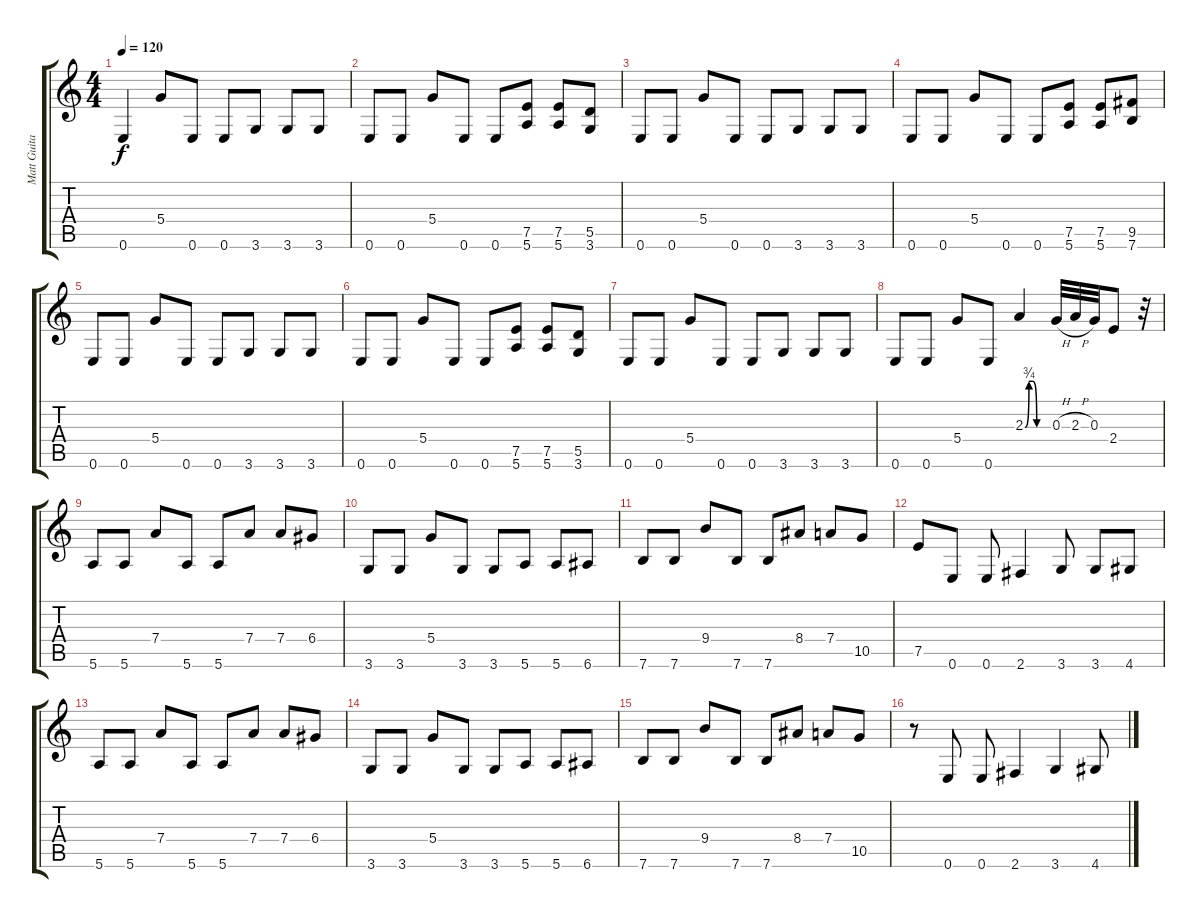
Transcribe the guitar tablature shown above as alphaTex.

\track ("Matt Guitar" "Matt Guita") {instrument overdrivenguitar}
\staff {score tabs}
\tuning (E4 B3 G3 D3 A2 E2) {hide}
\ts (4 4)
\tempo 120
\clef g2
\ks c
0.6.4{dy f instrument distortionguitar} 5.4.8 0.6.8 0.6.8 3.6.8 3.6.8 3.6.8 |
0.6.8 0.6.8 5.4.8 0.6.8 0.6.8 (7.5 5.6).8 (7.5 5.6).8 (5.5 3.6).8 |
0.6.8 0.6.8 5.4.8 0.6.8 0.6.8 3.6.8 3.6.8 3.6.8 |
0.6.8 0.6.8 5.4.8 0.6.8 0.6.8 (7.5 5.6).8 (7.5 5.6).8 (9.5 7.6).8 |
0.6.8 0.6.8 5.4.8 0.6.8 0.6.8 3.6.8 3.6.8 3.6.8 |
0.6.8 0.6.8 5.4.8 0.6.8 0.6.8 (7.5 5.6).8 (7.5 5.6).8 (5.5 3.6).8 |
0.6.8 0.6.8 5.4.8 0.6.8 0.6.8 3.6.8 3.6.8 3.6.8 |
0.6.8 0.6.8 5.4.8 0.6.8 2.3{be (custom 0 0 10 3 20 3 30 0 60 0)}.4{instrument overdrivenguitar} 0.3{h}.32 2.3{h}.32 0.3.32 2.4.8 r.32 |
5.6.8 5.6.8 7.4.8 5.6.8 5.6.8 7.4.8 7.4.8 6.4.8 |
3.6.8 3.6.8 5.4.8 3.6.8 3.6.8 5.6.8 5.6.8 6.6.8 |
7.6.8 7.6.8 9.4.8 7.6.8 7.6.8 8.4.8 7.4.8 10.5.8 |
7.5.8 0.6.8 0.6.8 2.6.4 3.6.8 3.6.8 4.6.8 |
5.6.8 5.6.8 7.4.8 5.6.8 5.6.8 7.4.8 7.4.8 6.4.8 |
3.6.8 3.6.8 5.4.8 3.6.8 3.6.8 5.6.8 5.6.8 6.6.8 |
7.6.8 7.6.8 9.4.8 7.6.8 7.6.8 8.4.8 7.4.8 10.5.8 |
r.8 0.6.8 0.6.8 2.6.4 3.6.4 4.6.8
